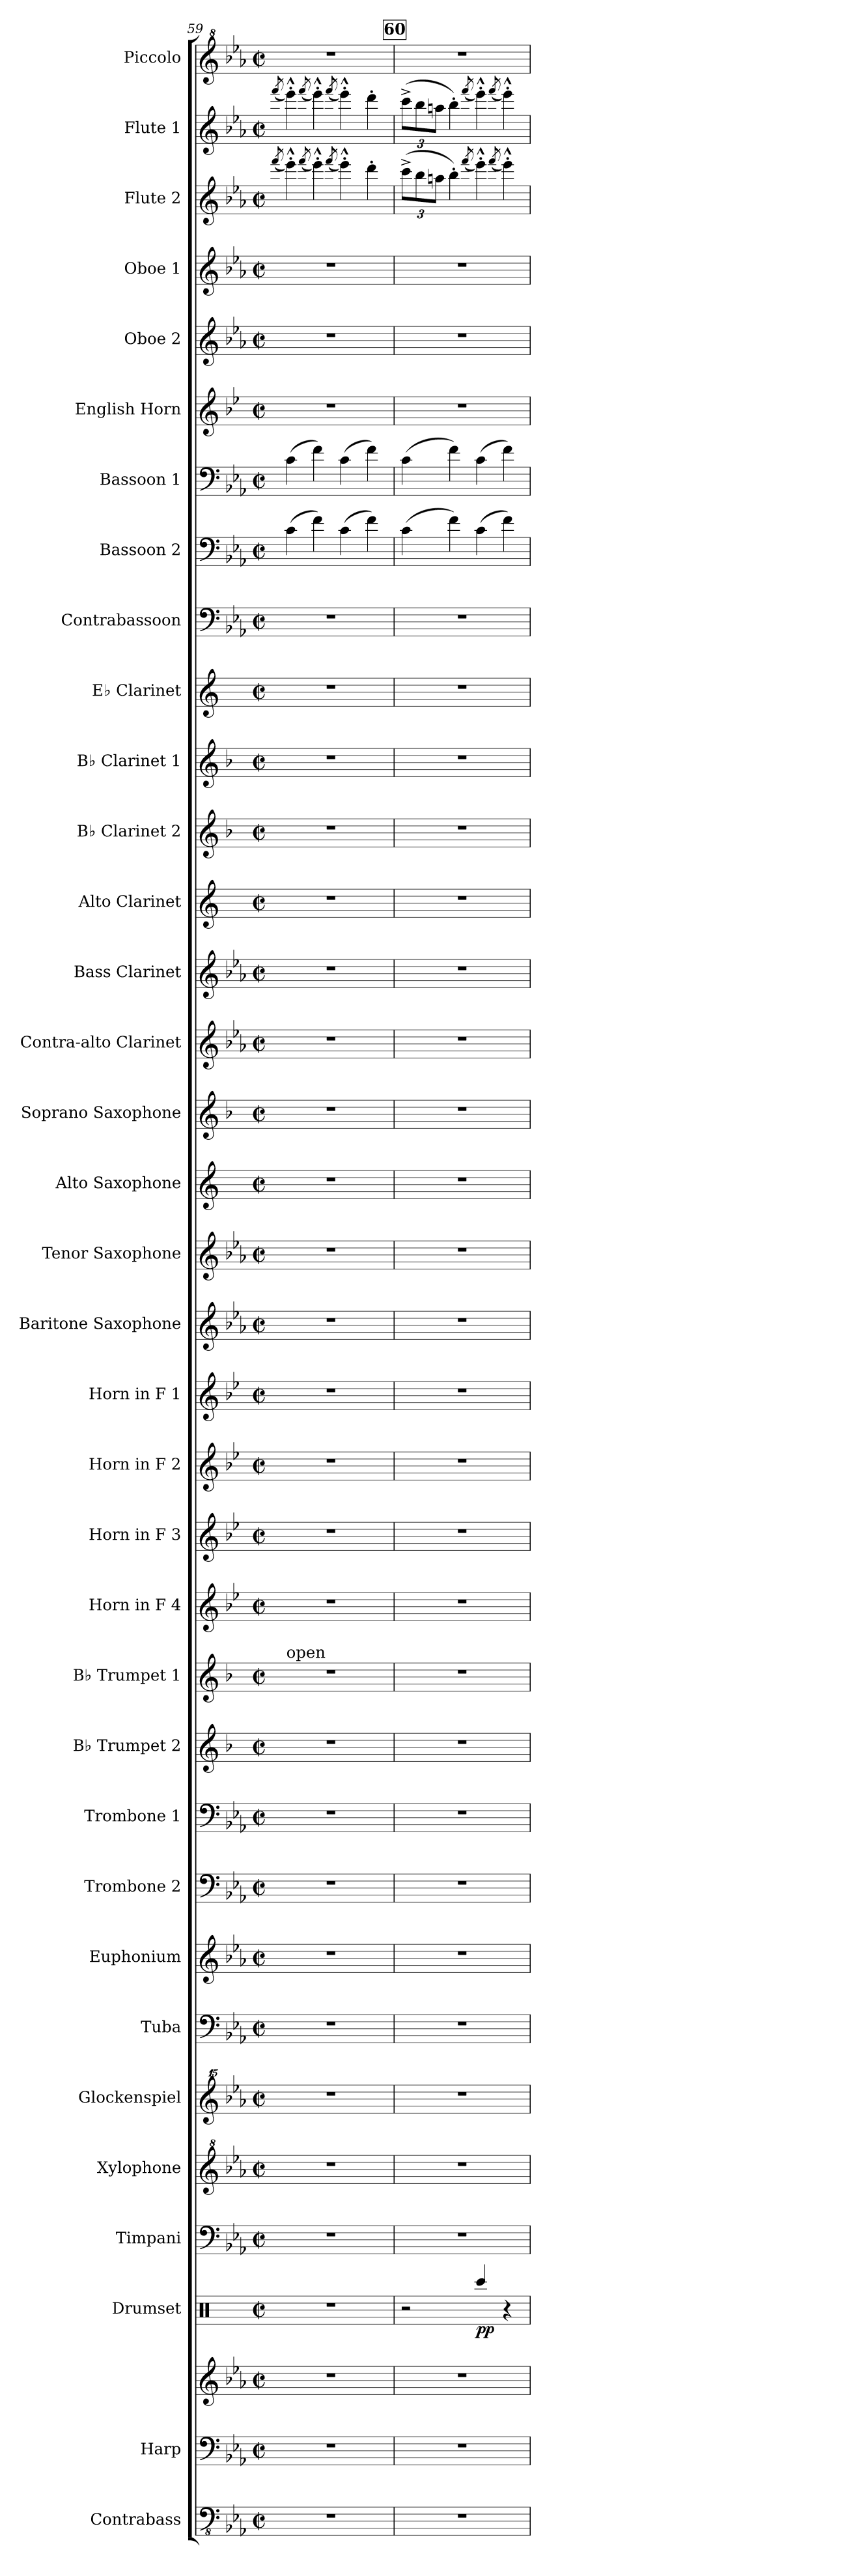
**kern	**kern	**kern	**kern	**dynam	**kern	**kern	**kern	**kern	**kern	**kern	**kern	**kern	**kern	**kern	**kern	**kern	**kern	**kern	**kern	**kern	**kern	**kern	**kern	**kern	**kern	**kern	**kern	**kern	**kern	**kern	**kern	**kern	**kern	**kern	**kern	**kern
*part35	*part34	*part34	*part33	*part33	*part32	*part31	*part30	*part29	*part28	*part27	*part26	*part25	*part24	*part23	*part22	*part21	*part20	*part19	*part18	*part17	*part16	*part15	*part14	*part13	*part12	*part11	*part10	*part9	*part8	*part7	*part6	*part5	*part4	*part3	*part2	*part1
*staff36	*staff35	*staff34	*staff33	*staff33	*staff32	*staff31	*staff30	*staff29	*staff28	*staff27	*staff26	*staff25	*staff24	*staff23	*staff22	*staff21	*staff20	*staff19	*staff18	*staff17	*staff16	*staff15	*staff14	*staff13	*staff12	*staff11	*staff10	*staff9	*staff8	*staff7	*staff6	*staff5	*staff4	*staff3	*staff2	*staff1
*I"Contrabass	*I"Harp	*	*I"Drumset	*	*I"Timpani	*I"Xylophone	*I"Glockenspiel	*I"Tuba	*I"Euphonium	*I"Trombone 2	*I"Trombone 1	*I"B♭ Trumpet 2	*I"B♭ Trumpet 1	*I"Horn in F 4	*I"Horn in F 3	*I"Horn in F 2	*I"Horn in F 1	*I"Baritone Saxophone	*I"Tenor Saxophone	*I"Alto Saxophone	*I"Soprano Saxophone	*I"Contra-alto Clarinet	*I"Bass Clarinet	*I"Alto Clarinet	*I"B♭ Clarinet 2	*I"B♭ Clarinet 1	*I"E♭ Clarinet	*I"Contrabassoon	*I"Bassoon 2	*I"Bassoon 1	*I"English Horn	*I"Oboe 2	*I"Oboe 1	*I"Flute 2	*I"Flute 1	*I"Piccolo
*I'Cb.	*I'Hrp.	*	*I'Drs.	*	*I'Timp.	*I'Xyl.	*I'Glk.	*I'Tba.	*I'Euph.	*I'Tbn. 2	*I'Tbn. 1	*I'B♭ Tpt. 2	*I'B♭ Tpt. 1	*I'Hn. 4	*I'Hn. 3	*I'Hn. 2	*I'Hn. 1	*I'Bar. Sax.	*I'T. Sax.	*I'A. Sax.	*I'S. Sax.	*I'C-a. Cl.	*I'B. Cl.	*I'A. Cl.	*I'B♭ Cl. 2	*I'B♭ Cl. 1	*I'E♭ Cl.	*I'Cbsn.	*I'Bsn. 2	*I'Bsn. 1	*I'E. Hn.	*I'Ob. 2	*I'Ob. 1	*I'Fl. 2	*I'Fl. 1	*I'Picc.
*clefFv4	*clefF4	*clefG2	*clefX	*	*clefF4	*clefG^2	*clefG^^2	*clefF4	*clefG2	*clefF4	*clefF4	*clefG2	*clefG2	*clefG2	*clefG2	*clefG2	*clefG2	*clefG2	*clefG2	*clefG2	*clefG2	*clefG2	*clefG2	*clefG2	*clefG2	*clefG2	*clefG2	*clefF4	*clefF4	*clefF4	*clefG2	*clefG2	*clefG2	*clefG2	*clefG2	*clefG^2
*ITrd7c12	*	*	*	*	*	*	*	*	*ITrd8c14	*	*	*ITrd1c2	*ITrd1c2	*ITrd4c7	*ITrd4c7	*ITrd4c7	*ITrd4c7	*ITrd12c21	*ITrd8c14	*ITrd5c9	*ITrd1c2	*ITrd12c21	*ITrd8c14	*ITrd5c9	*ITrd1c2	*ITrd1c2	*ITrd-2c-3	*ITrd7c12	*	*	*ITrd4c7	*	*	*	*	*ITrd-7c-12
*k[b-e-a-]	*k[b-e-a-]	*k[b-e-a-]	*k[]	*	*k[b-e-a-]	*k[b-e-a-]	*k[b-e-a-]	*k[b-e-a-]	*k[b-e-a-]	*k[b-e-a-]	*k[b-e-a-]	*k[b-e-a-]	*k[b-e-a-]	*k[b-e-a-]	*k[b-e-a-]	*k[b-e-a-]	*k[b-e-a-]	*k[b-e-a-]	*k[b-e-a-]	*k[b-e-a-]	*k[b-e-a-]	*k[b-e-a-]	*k[b-e-a-]	*k[b-e-a-]	*k[b-e-a-]	*k[b-e-a-]	*k[b-e-a-]	*k[b-e-a-]	*k[b-e-a-]	*k[b-e-a-]	*k[b-e-a-]	*k[b-e-a-]	*k[b-e-a-]	*k[b-e-a-]	*k[b-e-a-]	*k[b-e-a-]
*M4/4	*M4/4	*M4/4	*M4/4	*	*M4/4	*M4/4	*M4/4	*M4/4	*M4/4	*M4/4	*M4/4	*M4/4	*M4/4	*M4/4	*M4/4	*M4/4	*M4/4	*M4/4	*M4/4	*M4/4	*M4/4	*M4/4	*M4/4	*M4/4	*M4/4	*M4/4	*M4/4	*M4/4	*M4/4	*M4/4	*M4/4	*M4/4	*M4/4	*M4/4	*M4/4	*M4/4
*met(c|)	*met(c|)	*met(c|)	*met(c|)	*	*met(c|)	*met(c|)	*met(c|)	*met(c|)	*met(c|)	*met(c|)	*met(c|)	*met(c|)	*met(c|)	*met(c|)	*met(c|)	*met(c|)	*met(c|)	*met(c|)	*met(c|)	*met(c|)	*met(c|)	*met(c|)	*met(c|)	*met(c|)	*met(c|)	*met(c|)	*met(c|)	*met(c|)	*met(c|)	*met(c|)	*met(c|)	*met(c|)	*met(c|)	*met(c|)	*met(c|)	*met(c|)
=59	=59	=59	=59	=59	=59	=59	=59	=59	=59	=59	=59	=59	=59	=59	=59	=59	=59	=59	=59	=59	=59	=59	=59	=59	=59	=59	=59	=59	=59	=59	=59	=59	=59	=59	=59	=59
.	.	.	.	.	.	.	.	.	.	.	.	.	.	.	.	.	.	.	.	.	.	.	.	.	.	.	.	.	.	.	.	.	.	(8qfff/	(8qfff/	.
!	!	!	!	!	!	!	!	!	!	!	!	!	!LO:TX:a:t=open	!	!	!	!	!	!	!	!	!	!	!	!	!	!	!	!	!	!	!	!	!	!	!
1r	1r	1r	1r	.	1r	1r	1r	1r	1r	1r	1r	1r	1r	1r	1r	1r	1r	1r	1r	1r	1r	1r	1r	1r	1r	1r	1r	1r	(4c\	(4c\	1r	1r	1r	4eee-'^^\)	4eee-'^^\)	1r
.	.	.	.	.	.	.	.	.	.	.	.	.	.	.	.	.	.	.	.	.	.	.	.	.	.	.	.	.	.	.	.	.	.	(8qfff/	(8qfff/	.
.	.	.	.	.	.	.	.	.	.	.	.	.	.	.	.	.	.	.	.	.	.	.	.	.	.	.	.	.	4f\)	4f\)	.	.	.	4eee-'^^\)	4eee-'^^\)	.
.	.	.	.	.	.	.	.	.	.	.	.	.	.	.	.	.	.	.	.	.	.	.	.	.	.	.	.	.	.	.	.	.	.	(8qfff/	(8qfff/	.
.	.	.	.	.	.	.	.	.	.	.	.	.	.	.	.	.	.	.	.	.	.	.	.	.	.	.	.	.	(4c\	(4c\	.	.	.	4eee-'^^\)	4eee-'^^\)	.
.	.	.	.	.	.	.	.	.	.	.	.	.	.	.	.	.	.	.	.	.	.	.	.	.	.	.	.	.	4f\)	4f\)	.	.	.	4ddd'\	4ddd'\	.
!!LO:REH:place=s1:a:B:fs=14:t=60
=60	=60	=60	=60	=60	=60	=60	=60	=60	=60	=60	=60	=60	=60	=60	=60	=60	=60	=60	=60	=60	=60	=60	=60	=60	=60	=60	=60	=60	=60	=60	=60	=60	=60	=60	=60	=60
*	*	*	*	*	*	*	*	*	*	*	*	*	*	*	*	*	*	*	*	*	*	*	*	*	*	*	*	*	*	*	*	*	*	*Xbrackettup	*Xbrackettup	*
1r	1r	1r	2r	.	1r	1r	1r	1r	1r	1r	1r	1r	1r	1r	1r	1r	1r	1r	1r	1r	1r	1r	1r	1r	1r	1r	1r	1r	(4c\	(4c\	1r	1r	1r	(12ccc^\L	(12ccc^\L	1r
.	.	.	.	.	.	.	.	.	.	.	.	.	.	.	.	.	.	.	.	.	.	.	.	.	.	.	.	.	.	.	.	.	.	12bb-\	12bb-\	.
.	.	.	.	.	.	.	.	.	.	.	.	.	.	.	.	.	.	.	.	.	.	.	.	.	.	.	.	.	.	.	.	.	.	12aan\J	12aan\J	.
.	.	.	.	.	.	.	.	.	.	.	.	.	.	.	.	.	.	.	.	.	.	.	.	.	.	.	.	.	4f\)	4f\)	.	.	.	4bb-'\)	4bb-'\)	.
.	.	.	.	.	.	.	.	.	.	.	.	.	.	.	.	.	.	.	.	.	.	.	.	.	.	.	.	.	.	.	.	.	.	(8qfff/	(8qfff/	.
!	!	!	!	!LO:DY:b	!	!	!	!	!	!	!	!	!	!	!	!	!	!	!	!	!	!	!	!	!	!	!	!	!	!	!	!	!	!	!	!
.	.	.	4Rccc/	pp	.	.	.	.	.	.	.	.	.	.	.	.	.	.	.	.	.	.	.	.	.	.	.	.	(4c\	(4c\	.	.	.	4eee-'^^\)	4eee-'^^\)	.
.	.	.	.	.	.	.	.	.	.	.	.	.	.	.	.	.	.	.	.	.	.	.	.	.	.	.	.	.	.	.	.	.	.	(8qfff/	(8qfff/	.
.	.	.	4r	.	.	.	.	.	.	.	.	.	.	.	.	.	.	.	.	.	.	.	.	.	.	.	.	.	4f\)	4f\)	.	.	.	4eee-'^^\)	4eee-'^^\)	.
=	=	=	=	=	=	=	=	=	=	=	=	=	=	=	=	=	=	=	=	=	=	=	=	=	=	=	=	=	=	=	=	=	=	=	=	=
*-	*-	*-	*-	*-	*-	*-	*-	*-	*-	*-	*-	*-	*-	*-	*-	*-	*-	*-	*-	*-	*-	*-	*-	*-	*-	*-	*-	*-	*-	*-	*-	*-	*-	*-	*-	*-
